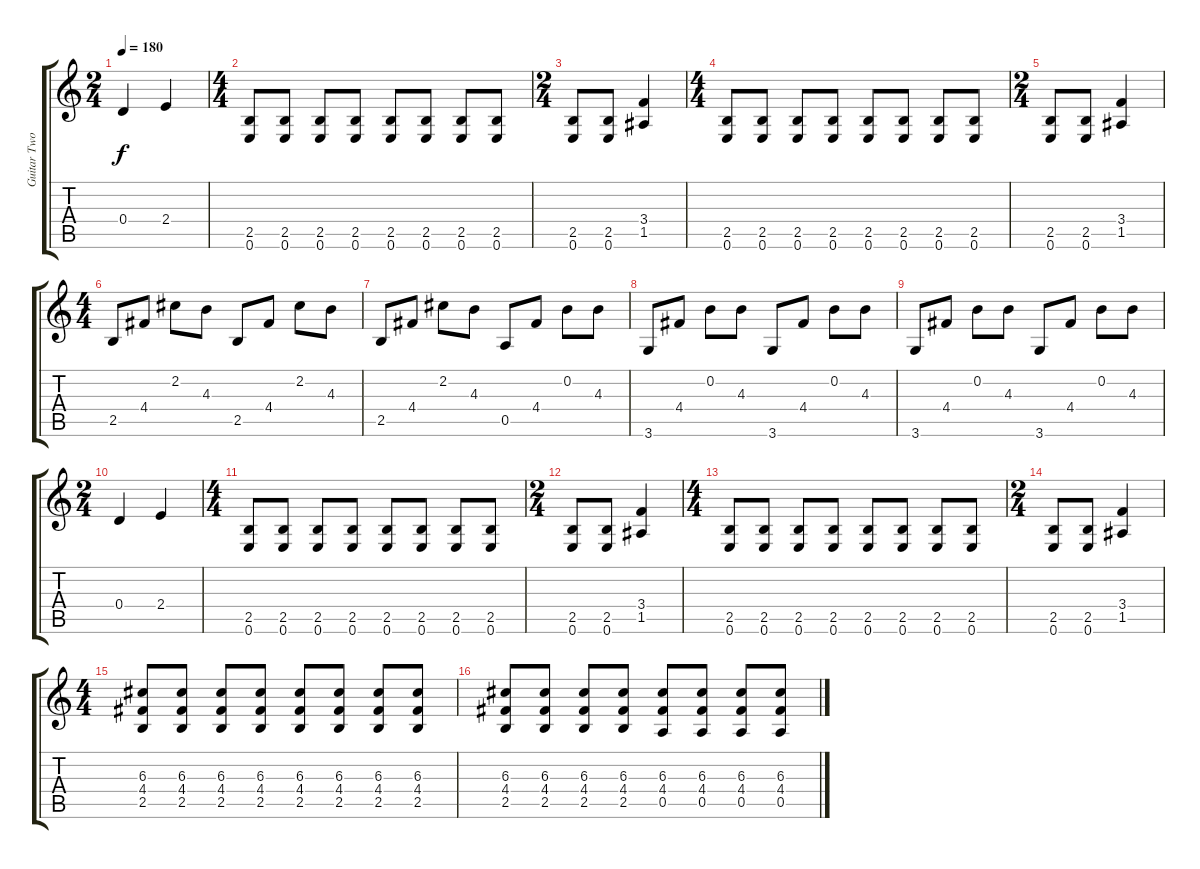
\track ("Guitar Two" "Guitar Two") {instrument distortionguitar}
\staff {score tabs}
\tuning (E4 B3 G3 D3 A2 E2) {hide}
\ts (2 4)
\tempo 180
\clef g2
\ks c
0.4.4{dy f} 2.4.4 |
\ts (4 4)
(2.5 0.6).8 (2.5 0.6).8 (2.5 0.6).8 (2.5 0.6).8 (2.5 0.6).8 (2.5 0.6).8 (2.5 0.6).8 (2.5 0.6).8 |
\ts (2 4)
(2.5 0.6).8 (2.5 0.6).8 (3.4 1.5).4 |
\ts (4 4)
(2.5 0.6).8 (2.5 0.6).8 (2.5 0.6).8 (2.5 0.6).8 (2.5 0.6).8 (2.5 0.6).8 (2.5 0.6).8 (2.5 0.6).8 |
\ts (2 4)
(2.5 0.6).8 (2.5 0.6).8 (3.4 1.5).4 |
\ts (4 4)
2.5.8 4.4.8 2.2.8 4.3.8 2.5.8 4.4.8 2.2.8 4.3.8 |
2.5.8 4.4.8 2.2.8 4.3.8 0.5.8 4.4.8 0.2.8 4.3.8 |
3.6.8 4.4.8 0.2.8 4.3.8 3.6.8 4.4.8 0.2.8 4.3.8 |
3.6.8 4.4.8 0.2.8 4.3.8 3.6.8 4.4.8 0.2.8 4.3.8 |
\ts (2 4)
0.4.4 2.4.4 |
\ts (4 4)
(2.5 0.6).8 (2.5 0.6).8 (2.5 0.6).8 (2.5 0.6).8 (2.5 0.6).8 (2.5 0.6).8 (2.5 0.6).8 (2.5 0.6).8 |
\ts (2 4)
(2.5 0.6).8 (2.5 0.6).8 (3.4 1.5).4 |
\ts (4 4)
(2.5 0.6).8 (2.5 0.6).8 (2.5 0.6).8 (2.5 0.6).8 (2.5 0.6).8 (2.5 0.6).8 (2.5 0.6).8 (2.5 0.6).8 |
\ts (2 4)
(2.5 0.6).8 (2.5 0.6).8 (3.4 1.5).4 |
\ts (4 4)
(6.3 4.4 2.5).8 (6.3 4.4 2.5).8 (6.3 4.4 2.5).8 (6.3 4.4 2.5).8 (6.3 4.4 2.5).8 (6.3 4.4 2.5).8 (6.3 4.4 2.5).8 (6.3 4.4 2.5).8 |
(6.3 4.4 2.5).8 (6.3 4.4 2.5).8 (6.3 4.4 2.5).8 (6.3 4.4 2.5).8 (6.3 4.4 0.5).8 (6.3 4.4 0.5).8 (6.3 4.4 0.5).8 (6.3 4.4 0.5).8
